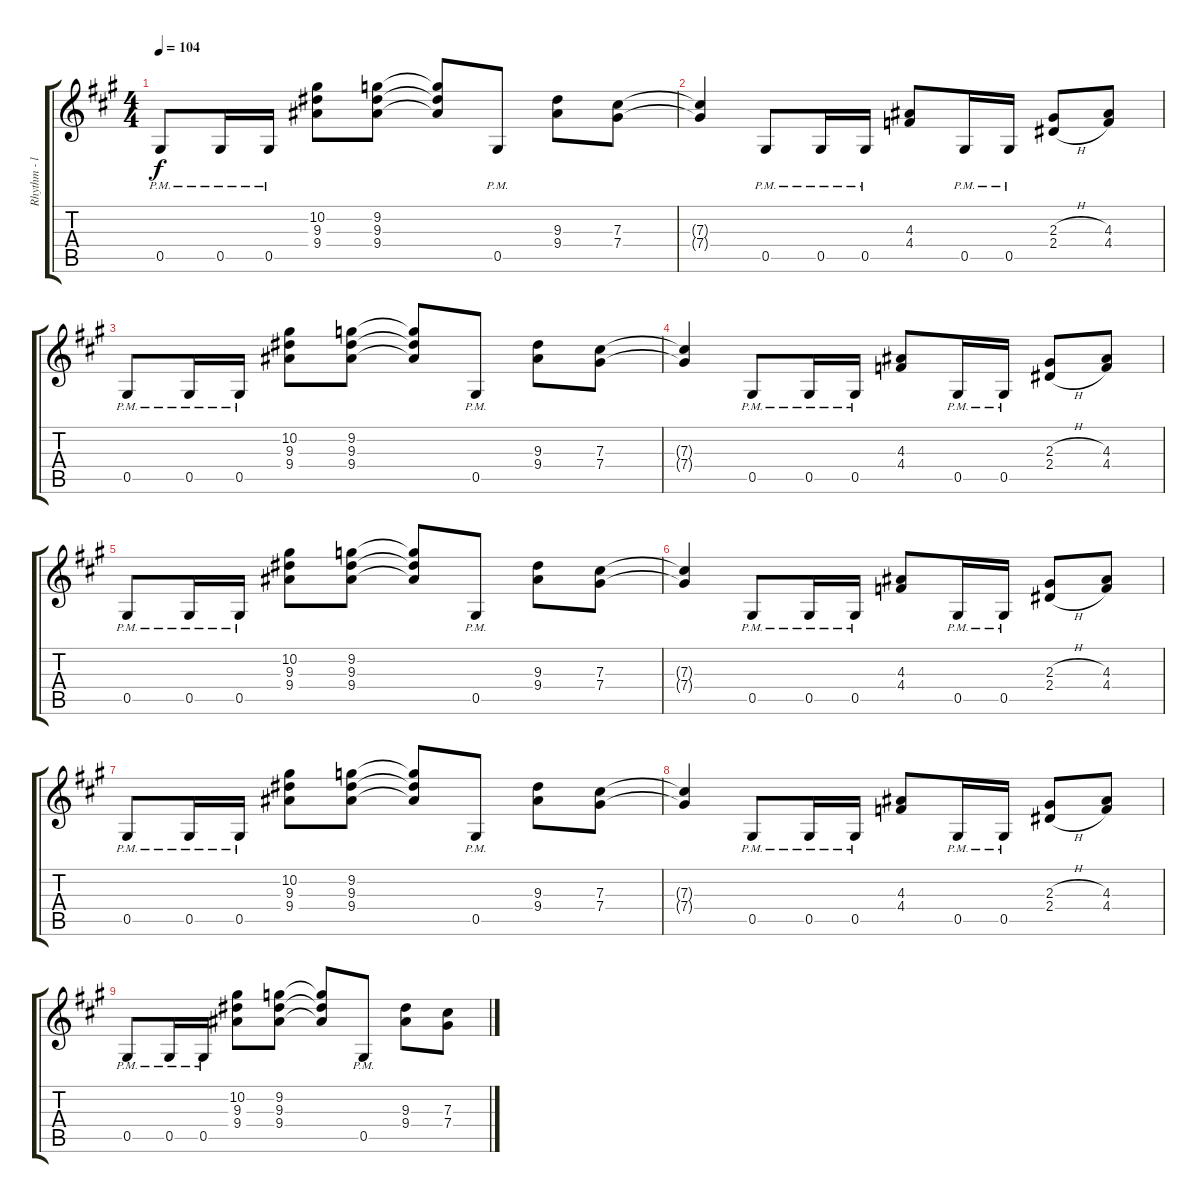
\track ("Rhythm - left" "Rhythm - l") {instrument distortionguitar}
\staff {score tabs}
\tuning (Eb4 Bb3 Gb3 Db3 Ab2 Eb2) {hide}
\ts (4 4)
\tempo 104
\clef g2
\ks a
0.5{pm}.8{dy f} 0.5{pm}.16 0.5{pm}.16 (10.2 9.3 9.4).8 (9.2 9.3 9.4).8 (9.2{t} 9.3{t} 9.4{t}).8 0.5{pm}.8 (9.3 9.4).8 (7.3 7.4).8 |
(7.3{t} 7.4{t}).4 0.5{pm}.8 0.5{pm}.16 0.5{pm}.16 (4.3 4.4).8 0.5{pm}.16 0.5{pm}.16 (2.3{h} 2.4{h}).8 (4.3 4.4).8 |
0.5{pm}.8 0.5{pm}.16 0.5{pm}.16 (10.2 9.3 9.4).8 (9.2 9.3 9.4).8 (9.2{t} 9.3{t} 9.4{t}).8 0.5{pm}.8 (9.3 9.4).8 (7.3 7.4).8 |
(7.3{t} 7.4{t}).4 0.5{pm}.8 0.5{pm}.16 0.5{pm}.16 (4.3 4.4).8 0.5{pm}.16 0.5{pm}.16 (2.3{h} 2.4{h}).8 (4.3 4.4).8 |
0.5{pm}.8 0.5{pm}.16 0.5{pm}.16 (10.2 9.3 9.4).8 (9.2 9.3 9.4).8 (9.2{t} 9.3{t} 9.4{t}).8 0.5{pm}.8 (9.3 9.4).8 (7.3 7.4).8 |
(7.3{t} 7.4{t}).4 0.5{pm}.8 0.5{pm}.16 0.5{pm}.16 (4.3 4.4).8 0.5{pm}.16 0.5{pm}.16 (2.3{h} 2.4{h}).8 (4.3 4.4).8 |
0.5{pm}.8 0.5{pm}.16 0.5{pm}.16 (10.2 9.3 9.4).8 (9.2 9.3 9.4).8 (9.2{t} 9.3{t} 9.4{t}).8 0.5{pm}.8 (9.3 9.4).8 (7.3 7.4).8 |
(7.3{t} 7.4{t}).4 0.5{pm}.8 0.5{pm}.16 0.5{pm}.16 (4.3 4.4).8 0.5{pm}.16 0.5{pm}.16 (2.3{h} 2.4{h}).8 (4.3 4.4).8 |
0.5{pm}.8 0.5{pm}.16 0.5{pm}.16 (10.2 9.3 9.4).8 (9.2 9.3 9.4).8 (9.2{t} 9.3{t} 9.4{t}).8 0.5{pm}.8 (9.3 9.4).8 (7.3 7.4).8
